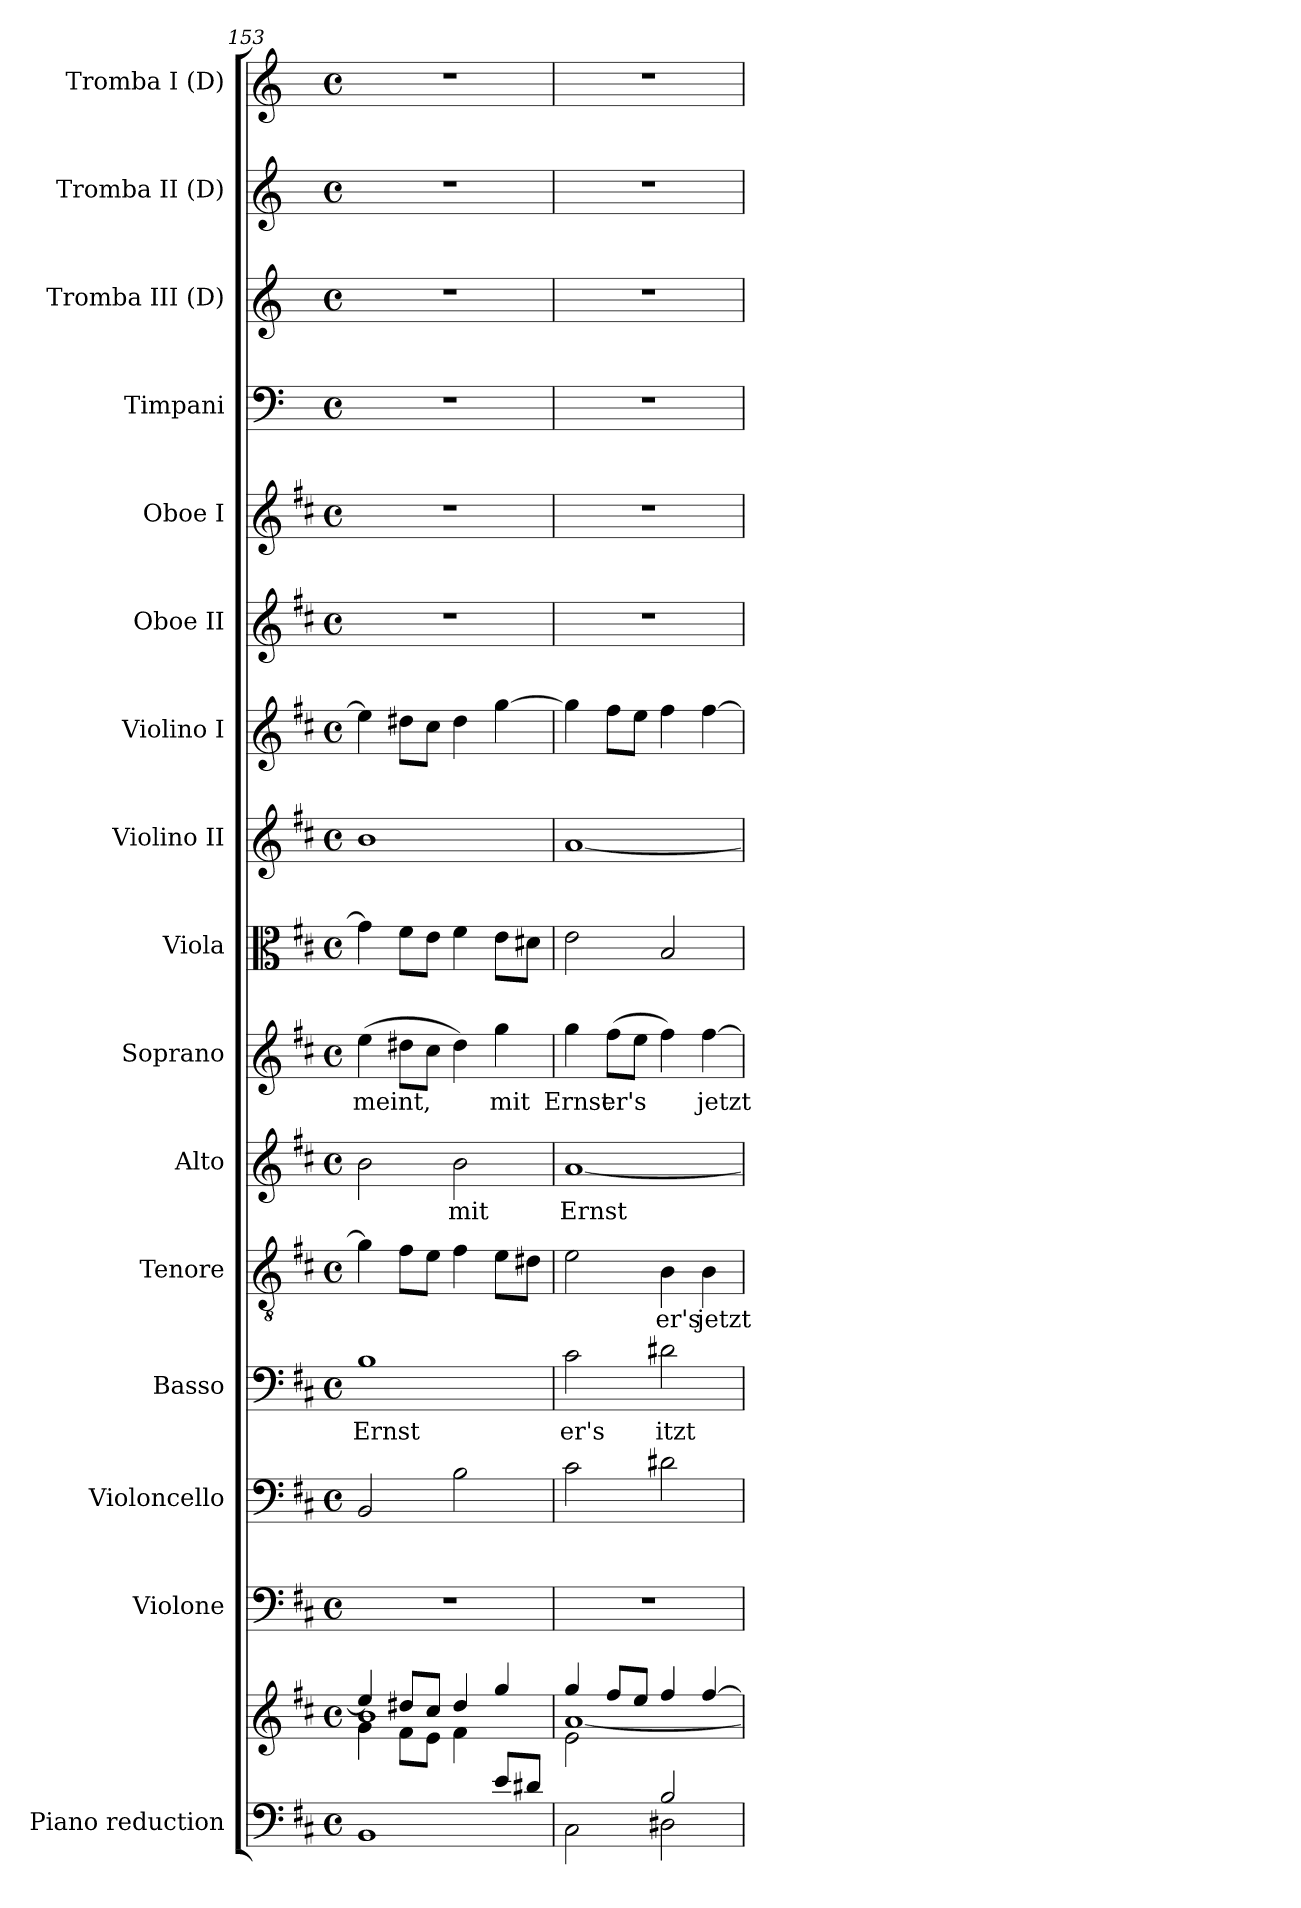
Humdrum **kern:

**kern	**kern	**kern	**kern	**kern	**text	**kern	**text	**kern	**text	**kern	**text	**kern	**kern	**kern	**kern	**kern	**kern	**kern	**kern	**kern
*part16	*part16	*part15	*part14	*part13	*part13	*part12	*part12	*part11	*part11	*part10	*part10	*part9	*part8	*part7	*part6	*part5	*part4	*part3	*part2	*part1
*staff17	*staff16	*staff15	*staff14	*staff13	*staff13	*staff12	*staff12	*staff11	*staff11	*staff10	*staff10	*staff9	*staff8	*staff7	*staff6	*staff5	*staff4	*staff3	*staff2	*staff1
*I"Piano reduction	*	*I"Violone	*I"Violoncello	*I"Basso	*	*I"Tenore	*	*I"Alto	*	*I"Soprano	*	*I"Viola	*I"Violino II	*I"Violino I	*I"Oboe II	*I"Oboe I	*I"Timpani	*I"Tromba III (D)	*I"Tromba II (D)	*I"Tromba I (D)
*I'Pno	*	*	*	*	*	*	*	*	*	*	*	*	*	*	*I'Ob	*I'Ob	*I'Timp	*	*	*
*clefF4	*clefG2	*clefF4	*clefF4	*clefF4	*	*clefGv2	*	*clefG2	*	*clefG2	*	*clefC3	*clefG2	*clefG2	*clefG2	*clefG2	*clefF4	*clefG2	*clefG2	*clefG2
*	*	*ITrd7c12	*	*	*	*	*	*	*	*	*	*	*	*	*	*	*	*ITrd-1c-2	*ITrd-1c-2	*ITrd-1c-2
*k[f#c#]	*k[f#c#]	*k[f#c#]	*k[f#c#]	*k[f#c#]	*	*k[f#c#]	*	*k[f#c#]	*	*k[f#c#]	*	*k[f#c#]	*k[f#c#]	*k[f#c#]	*k[f#c#]	*k[f#c#]	*k[]	*k[f#c#]	*k[f#c#]	*k[f#c#]
*M4/4	*M4/4	*M4/4	*M4/4	*M4/4	*	*M4/4	*	*M4/4	*	*M4/4	*	*M4/4	*M4/4	*M4/4	*M4/4	*M4/4	*M4/4	*M4/4	*M4/4	*M4/4
*met(c)	*met(c)	*met(c)	*met(c)	*met(c)	*	*met(c)	*	*met(c)	*	*met(c)	*	*met(c)	*met(c)	*met(c)	*met(c)	*met(c)	*met(c)	*met(c)	*met(c)	*met(c)
=153	=153	=153	=153	=153	=153	=153	=153	=153	=153	=153	=153	=153	=153	=153	=153	=153	=153	=153	=153	=153
*^	*^	*	*	*	*	*	*	*	*	*	*	*	*	*	*	*	*	*	*	*
*	*	*	*^	*	*	*	*	*	*	*	*	*	*	*	*	*	*	*	*	*	*	*
!	!	!	!	!	!	!	!	!LO:LY:b	!	!	!	!	!	!LO:LY:b	!	!	!	!	!	!	!	!	!
2.ryy	1BB	4ee/]	4g\	1b	1r	2BB/	1B	Ernst	4g\]	.	2b\	.	(>4ee\	meint,	4g\]	1b	4ee\]	1r	1r	1r	1r	1r	1r
.	.	8dd#X/L	8f#\L	.	.	.	.	.	8f#\L	.	.	.	8dd#X\L	.	8f#\L	.	8dd#X\L	.	.	.	.	.	.
.	.	8cc#/J	8e\J	.	.	.	.	.	8e\J	.	.	.	8cc#\J	.	8e\J	.	8cc#\J	.	.	.	.	.	.
!	!	!	!	!	!	!	!	!	!	!	!	!LO:LY:b	!	!	!	!	!	!	!	!	!	!	!
.	.	4dd#/	4f#\	.	.	2B\	.	.	4f#\	.	2b\	mit	4dd#\)	.	4f#\	.	4dd#\	.	.	.	.	.	.
!	!	!	!	!	!	!	!	!	!	!	!	!	!	!LO:LY:b	!	!	!	!	!	!	!	!	!
8e/L	.	4gg/	4ryy	.	.	.	.	.	8e\L	.	.	.	4gg\	mit	8e\L	.	[4gg\	.	.	.	.	.	.
8d#X/J	.	.	.	.	.	.	.	.	8d#X\J	.	.	.	.	.	8d#X\J	.	.	.	.	.	.	.	.
=154	=154	=154	=154	=154	=154	=154	=154	=154	=154	=154	=154	=154	=154	=154	=154	=154	=154	=154	=154	=154	=154	=154	=154
!	!	!	!	!	!	!	!	!LO:LY:b	!	!	!	!LO:LY:b	!	!LO:LY:b	!	!	!	!	!	!	!	!	!
2ryy	2C#\	4gg/	[1a	2e\	1r	2c#\	2c#\	er's	2e\	.	[1a	Ernst	4gg\	Ernst	2e\	[1a	4gg\]	1r	1r	1r	1r	1r	1r
!	!	!	!	!	!	!	!	!	!	!	!	!	!	!LO:LY:b	!	!	!	!	!	!	!	!	!
.	.	8ff#/L	.	.	.	.	.	.	.	.	.	.	(>8ff#\L	er's	.	.	8ff#\L	.	.	.	.	.	.
.	.	8ee/J	.	.	.	.	.	.	.	.	.	.	8ee\J	.	.	.	8ee\J	.	.	.	.	.	.
!	!	!	!	!	!	!	!	!LO:LY:b	!	!LO:LY:b	!	!	!	!	!	!	!	!	!	!	!	!	!
2B/	2D#X\	4ff#/	.	2ryy	.	2d#X\	2d#X\	itzt	4B\	er's	.	.	4ff#\)	.	2B/	.	4ff#\	.	.	.	.	.	.
!	!	!	!	!	!	!	!	!	!	!LO:LY:b	!	!	!	!LO:LY:b	!	!	!	!	!	!	!	!	!
.	.	[4ff#/	.	.	.	.	.	.	4B\	jetzt	.	.	[4ff#\	jetzt	.	.	[4ff#\	.	.	.	.	.	.
*v	*v	*	*	*	*	*	*	*	*	*	*	*	*	*	*	*	*	*	*	*	*	*	*
*	*v	*v	*v	*	*	*	*	*	*	*	*	*	*	*	*	*	*	*	*	*	*	*
=	=	=	=	=	=	=	=	=	=	=	=	=	=	=	=	=	=	=	=	=
*-	*-	*-	*-	*-	*-	*-	*-	*-	*-	*-	*-	*-	*-	*-	*-	*-	*-	*-	*-	*-
